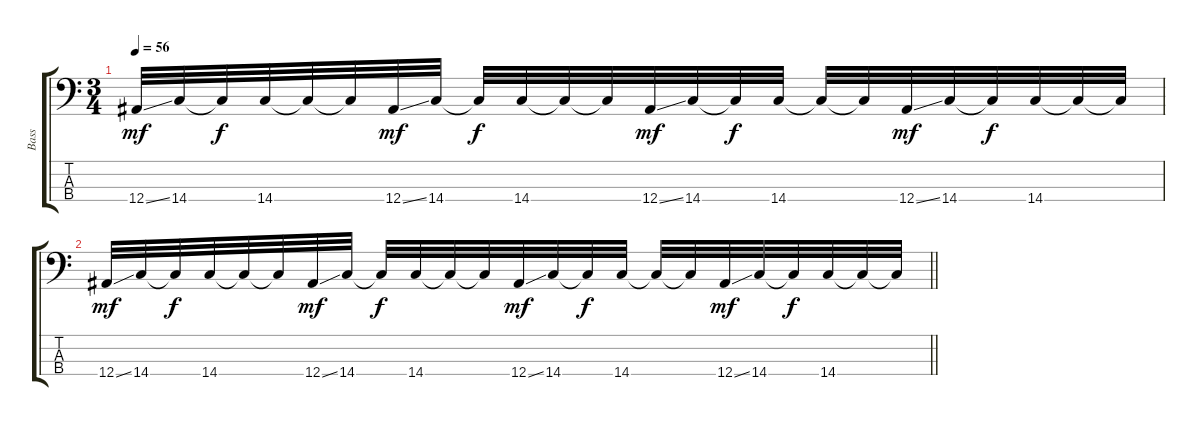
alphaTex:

\track ("Bass" "Bass") {instrument electricbasspick}
\staff {score tabs}
\tuning (Eb2 Bb1 F1 Bb0) {hide}
\ts (3 4)
\tempo 56
\clef f4
\ks c
12.4{ss}.32{dy mf} 14.4.32 14.4{t}.32{dy f} 14.4.32 14.4{t}.32 14.4{t}.32 12.4{ss}.32{dy mf} 14.4.32 14.4{t}.32{dy f} 14.4.32 14.4{t}.32 14.4{t}.32 12.4{ss}.32{dy mf} 14.4.32 14.4{t}.32{dy f} 14.4.32 14.4{t}.32 14.4{t}.32 12.4{ss}.32{dy mf} 14.4.32 14.4{t}.32{dy f} 14.4.32 14.4{t}.32 14.4{t}.32 |
\barLineRight lightlight
12.4{ss}.32{dy mf} 14.4.32 14.4{t}.32{dy f} 14.4.32 14.4{t}.32 14.4{t}.32 12.4{ss}.32{dy mf} 14.4.32 14.4{t}.32{dy f} 14.4.32 14.4{t}.32 14.4{t}.32 12.4{ss}.32{dy mf} 14.4.32 14.4{t}.32{dy f} 14.4.32 14.4{t}.32 14.4{t}.32 12.4{ss}.32{dy mf} 14.4.32 14.4{t}.32{dy f} 14.4.32 14.4{t}.32 14.4{t}.32
